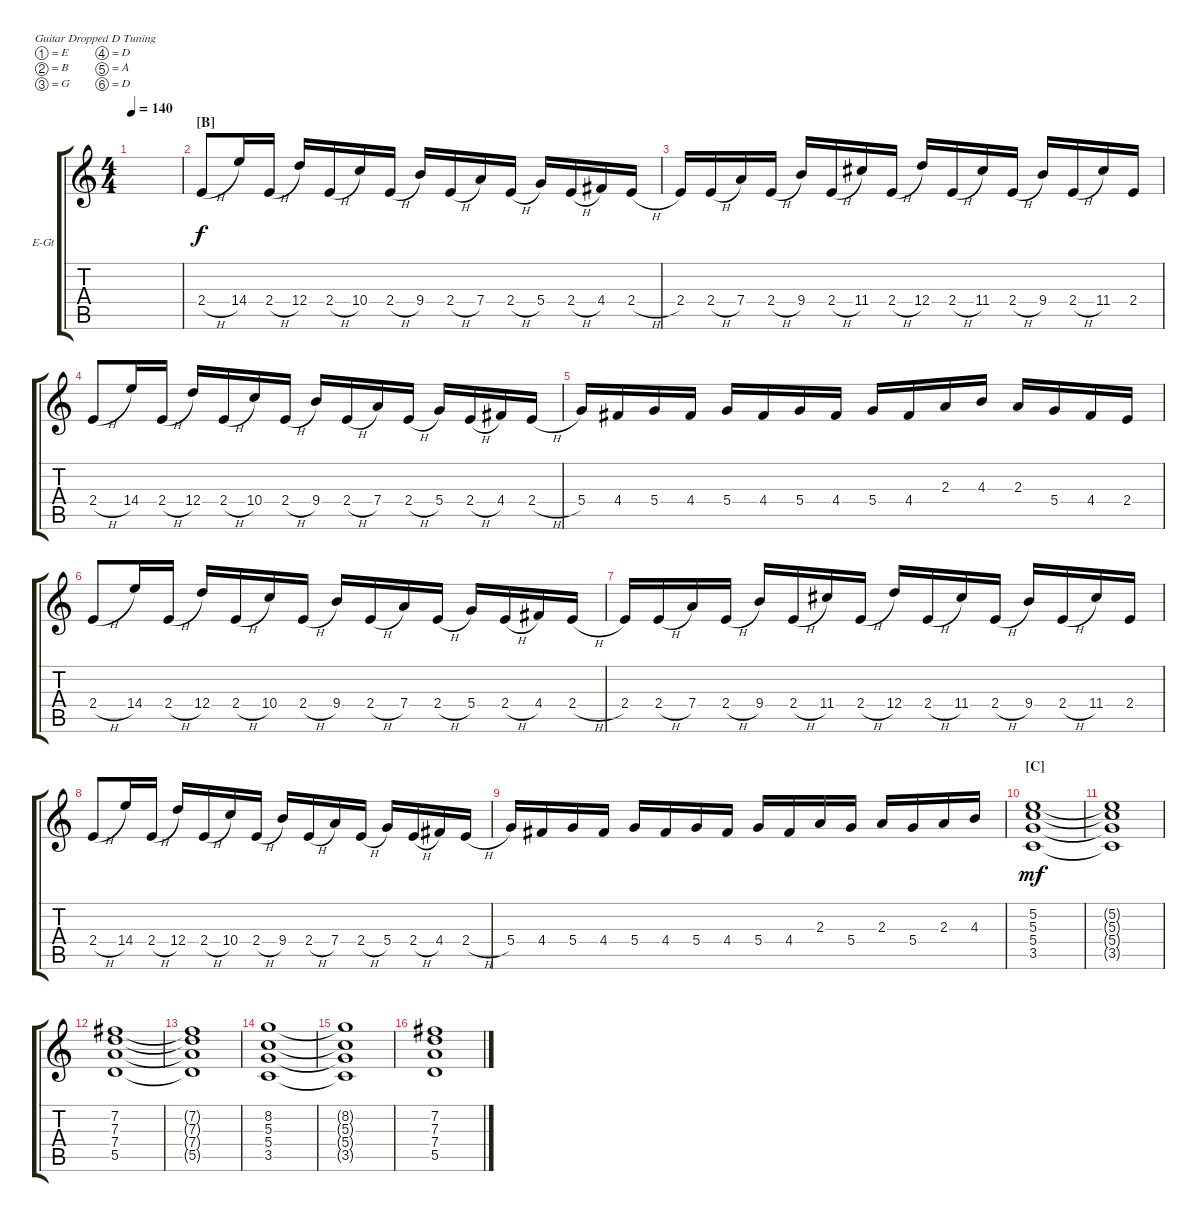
\defaultSystemsLayout 4
\bracketExtendMode groupsimilarinstruments
\firstSystemTrackNameOrientation horizontal
\otherSystemsTrackNameOrientation horizontal
\track ("Lead 2" "E-Gt") {instrument distortionguitar}
\staff {score tabs}
\tuning (E4 B3 G3 D3 A2 D2)
\ts (4 4)
\tempo 140
\clef g2
\ks c
|
\section ("B" "")
2.4{h}.8{dy f} 14.4.16 2.4{h}.16 12.4.16 2.4{h}.16 10.4.16 2.4{h}.16 9.4.16 2.4{h}.16 7.4.16 2.4{h}.16 5.4.16 2.4{h}.16 4.4.16 2.4{h}.16 |
2.4.16 2.4{h}.16 7.4.16 2.4{h}.16 9.4.16 2.4{h}.16 11.4.16 2.4{h}.16 12.4.16 2.4{h}.16 11.4.16 2.4{h}.16 9.4.16 2.4{h}.16 11.4.16 2.4.16 |
2.4{h}.8 14.4.16 2.4{h}.16 12.4.16 2.4{h}.16 10.4.16 2.4{h}.16 9.4.16 2.4{h}.16 7.4.16 2.4{h}.16 5.4.16 2.4{h}.16 4.4.16 2.4{h}.16 |
5.4.16 4.4.16 5.4.16 4.4.16 5.4.16 4.4.16 5.4.16 4.4.16 5.4.16 4.4.16 2.3.16 4.3.16 2.3.16 5.4.16 4.4.16 2.4.16 |
2.4{h}.8 14.4.16 2.4{h}.16 12.4.16 2.4{h}.16 10.4.16 2.4{h}.16 9.4.16 2.4{h}.16 7.4.16 2.4{h}.16 5.4.16 2.4{h}.16 4.4.16 2.4{h}.16 |
2.4.16 2.4{h}.16 7.4.16 2.4{h}.16 9.4.16 2.4{h}.16 11.4.16 2.4{h}.16 12.4.16 2.4{h}.16 11.4.16 2.4{h}.16 9.4.16 2.4{h}.16 11.4.16 2.4.16 |
2.4{h}.8 14.4.16 2.4{h}.16 12.4.16 2.4{h}.16 10.4.16 2.4{h}.16 9.4.16 2.4{h}.16 7.4.16 2.4{h}.16 5.4.16 2.4{h}.16 4.4.16 2.4{h}.16 |
5.4.16 4.4.16 5.4.16 4.4.16 5.4.16 4.4.16 5.4.16 4.4.16 5.4.16 4.4.16 2.3.16 5.4.16 2.3.16 5.4.16 2.3.16 4.3.16 |
\section ("C" "")
(3.5 5.4 5.3 5.2).1{dy mf} |
(5.2{t} 5.3{t} 5.4{t} 3.5{t}).1 |
(5.5 7.4 7.3 7.2).1 |
(7.2{t} 7.3{t} 7.4{t} 5.5{t}).1 |
(3.5 5.4 5.3 8.2).1 |
(8.2{t} 5.3{t} 5.4{t} 3.5{t}).1 |
(5.5 7.4 7.3 7.2).1
